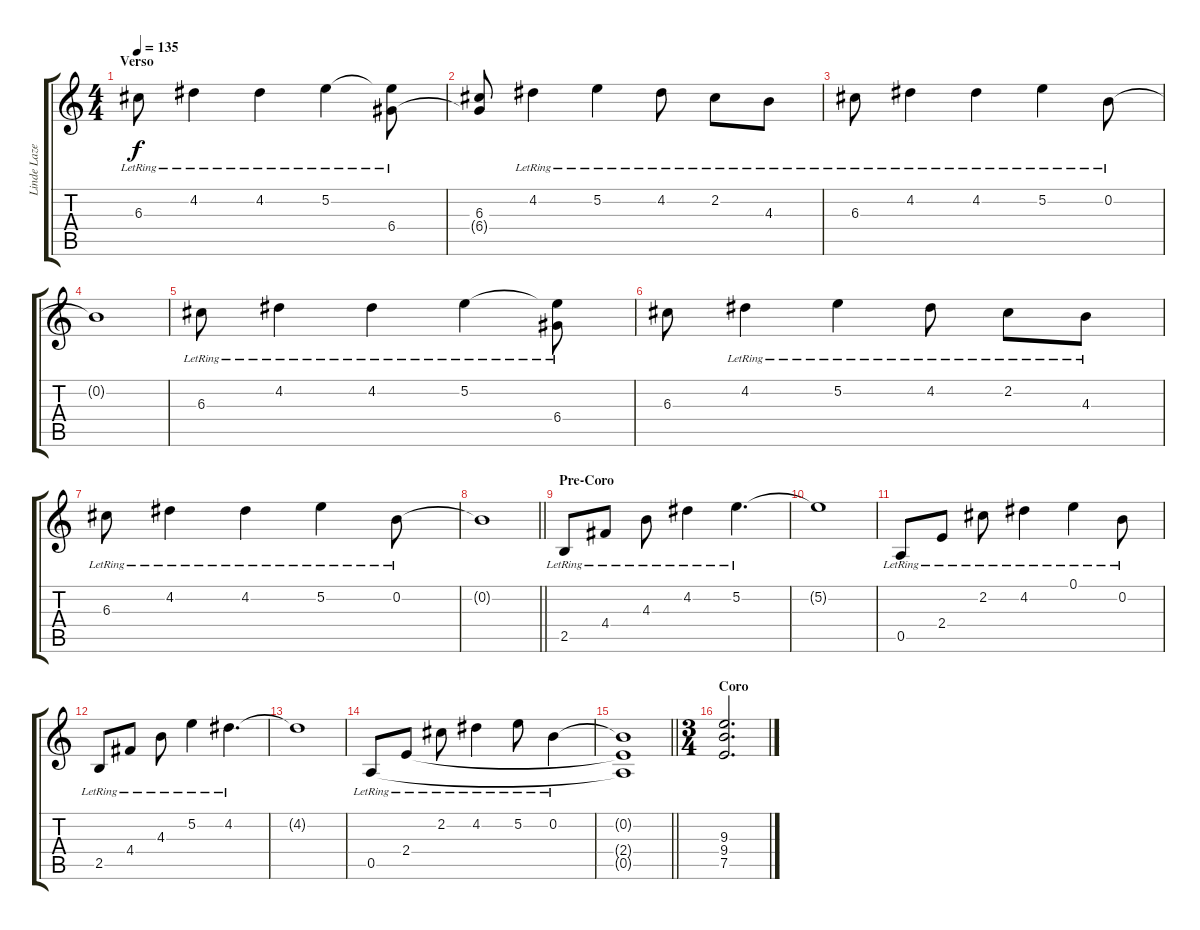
\track ("Linde Lazer" "Linde Laze") {instrument distortionguitar}
\staff {score tabs}
\tuning (E4 B3 G3 D3 A2 E2) {hide}
\ts (4 4)
\section ("" "Verso")
\tempo 135
\clef g2
\ks c
6.3{lr}.8{dy f volume 10 instrument electricguitarjazz} 4.2{lr}.4 4.2{lr}.4 5.2{lr}.4 (5.2{t} 6.4{lr}).8 |
(6.3 6.4{t}).8 4.2{lr}.4 5.2{lr}.4 4.2{lr}.8 2.2{lr}.8 4.3{lr}.8 |
6.3{lr}.8{volume 10} 4.2{lr}.4 4.2{lr}.4 5.2{lr}.4 0.2{lr}.8 |
0.2{t}.1 |
6.3{lr}.8{volume 10} 4.2{lr}.4 4.2{lr}.4 5.2{lr}.4 (5.2{t} 6.4{lr}).8 |
6.3.8 4.2{lr}.4 5.2{lr}.4 4.2{lr}.8 2.2{lr}.8 4.3{lr}.8 |
6.3{lr}.8{volume 10} 4.2{lr}.4 4.2{lr}.4 5.2{lr}.4 0.2{lr}.8 |
\barLineRight lightlight
0.2{t}.1 |
\section ("" "Pre-Coro")
2.5{lr}.8 4.4{lr}.8 4.3{lr}.8 4.2{lr}.4 5.2{lr}.4{d} |
5.2{t}.1 |
0.5{lr}.8 2.4{lr}.8 2.2{lr}.8 4.2{lr}.4 0.1{lr}.4 0.2{lr}.8 |
2.5{lr}.8 4.4{lr}.8 4.3{lr}.8 5.2{lr}.4 4.2{lr}.4{d} |
4.2{t}.1 |
0.5{lr}.8 2.4{lr}.8 2.2{lr}.8 4.2{lr}.4 5.2{lr}.8 0.2{lr}.4 |
\barLineRight lightlight
(0.2{t} 2.4{t} 0.5{t}).1 |
\ts (3 4)
\section ("" "Coro")
(9.3 9.4 7.5).2{d volume 13 instrument distortionguitar}
